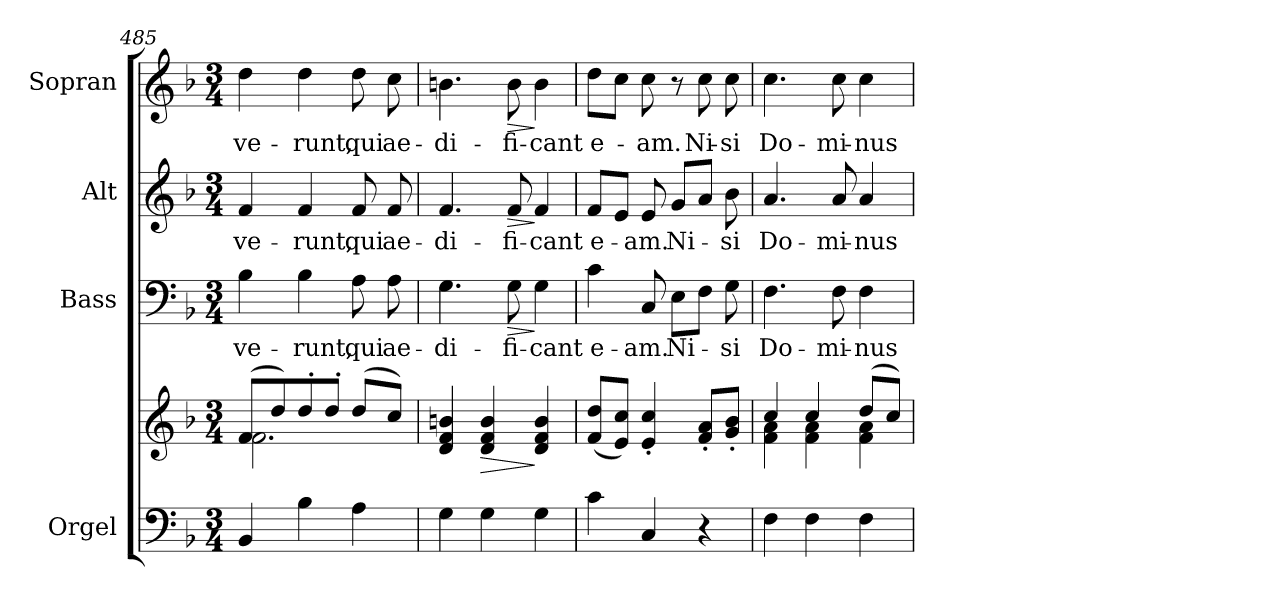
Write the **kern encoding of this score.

**kern	**kern	**dynam	**kern	**text	**dynam	**kern	**text	**dynam	**kern	**text	**dynam
*part4	*part4	*part4	*part3	*part3	*part3	*part2	*part2	*part2	*part1	*part1	*part1
*staff5	*staff4	*staff4/5	*staff3	*staff3	*staff3	*staff2	*staff2	*staff2	*staff1	*staff1	*staff1
*I"Orgel	*	*	*I"Bass	*	*	*I"Alt	*	*	*I"Sopran	*	*
*I'Org.	*	*	*I'B.	*	*	*I'A.	*	*	*I'S.	*	*
*clefF4	*clefG2	*	*clefF4	*	*	*clefG2	*	*	*clefG2	*	*
*k[b-]	*k[b-]	*	*k[b-]	*	*	*k[b-]	*	*	*k[b-]	*	*
*F:	*F:	*	*F:	*	*	*F:	*	*	*F:	*	*
*M3/4	*M3/4	*	*M3/4	*	*	*M3/4	*	*	*M3/4	*	*
=485	=485	=485	=485	=485	=485	=485	=485	=485	=485	=485	=485
*	*^	*	*	*	*	*	*	*	*	*	*
!	!	!	!	!	!LO:LY:b	!	!	!LO:LY:b	!	!	!LO:LY:b	!
4BB-/	(>8f/L	2.f\	.	4B-\	-ve-	.	4f/	-ve-	.	4dd\	-ve-	.
.	8dd/)	.	.	.	.	.	.	.	.	.	.	.
!	!	!	!	!	!LO:LY:b	!	!	!LO:LY:b	!	!	!LO:LY:b	!
4B-\	8dd'</	.	.	4B-\	-runt,	.	4f/	-runt,	.	4dd\	-runt,	.
.	8dd'</J	.	.	.	.	.	.	.	.	.	.	.
!	!	!	!	!	!LO:LY:b	!	!	!LO:LY:b	!	!	!LO:LY:b	!
4A\	(>8dd/L	.	.	8A\	qui	.	8f/	qui	.	8dd\	qui	.
!	!	!	!	!	!LO:LY:b	!	!	!LO:LY:b	!	!	!LO:LY:b	!
.	8cc/J)	.	.	8A\	ae-	.	8f/	ae-	.	8cc\	ae-	.
*	*v	*v	*	*	*	*	*	*	*	*	*	*
!!LO:PB:g=z
=486	=486	=486	=486	=486	=486	=486	=486	=486	=486	=486	=486
!	!	!	!	!LO:LY:b	!	!	!LO:LY:b	!	!	!LO:LY:b	!
4G\	4d/ 4f/ 4bn/	.	4.G\	-di-	.	4.f/	-di-	.	4.bn\	-di-	.
!	!	!LO:HP:b	!	!	!	!	!	!	!	!	!
4G\	4d/ 4f/ 4b/	>	.	.	.	.	.	.	.	.	.
!	!	!	!	!LO:LY:b	!LO:HP:b	!	!LO:LY:b	!LO:HP:b	!	!LO:LY:b	!LO:HP:b
.	.	.	8G\	-fi-	>	8f/	-fi-	>	8b\	-fi-	>
!	!	!	!	!LO:LY:b	!	!	!LO:LY:b	!	!	!LO:LY:b	!
4G\	4d/ 4f/ 4b/	]	4G\	-cant	]	4f/	-cant	]	4b\	-cant	]
=487	=487	=487	=487	=487	=487	=487	=487	=487	=487	=487	=487
!	!	!	!	!LO:LY:b	!	!	!LO:LY:b	!	!	!LO:LY:b	!
4c\	(<8f/ 8dd/L	.	4c\	e-	.	8f/L	e-	.	8dd\L	e-	.
.	8e/ 8cc/J)	.	.	.	.	8e/J	.	.	8cc\J	.	.
!	!	!	!	!LO:LY:b	!	!	!LO:LY:b	!	!	!LO:LY:b	!
4C/	4e/'< 4cc/'<	.	8C/	-am.	.	8e/	-am.	.	8cc\	-am.	.
!	!	!	!	!LO:LY:b	!	!	!LO:LY:b	!	!	!	!
.	.	.	8E\L	Ni-	.	8g/L	Ni-	.	8r	.	.
!	!	!	!	!	!	!	!	!	!	!LO:LY:b	!
4r	8f/'< 8a/'<L	.	8F\J	.	.	8a/J	.	.	8cc\	Ni-	.
!	!	!	!	!LO:LY:b	!	!	!LO:LY:b	!	!	!LO:LY:b	!
.	8g/'< 8b-/'<J	.	8G\	-si	.	8b-\	-si	.	8cc\	-si	.
=488	=488	=488	=488	=488	=488	=488	=488	=488	=488	=488	=488
*	*^	*	*	*	*	*	*	*	*	*	*
!	!	!	!	!	!LO:LY:b	!	!	!LO:LY:b	!	!	!LO:LY:b	!
4F\	4cc/	4f\ 4a\	.	4.F\	Do-	.	4.a/	Do-	.	4.cc\	Do-	.
4F\	4cc/	4f\ 4a\	.	.	.	.	.	.	.	.	.	.
!	!	!	!	!	!LO:LY:b	!	!	!LO:LY:b	!	!	!LO:LY:b	!
.	.	.	.	8F\	-mi-	.	8a/	-mi-	.	8cc\	-mi-	.
!	!	!	!	!	!LO:LY:b	!	!	!LO:LY:b	!	!	!LO:LY:b	!
4F\	(>8dd/L	4f\ 4a\	.	4F\	-nus	.	4a/	-nus	.	4cc\	-nus	.
.	8cc/J)	.	.	.	.	.	.	.	.	.	.	.
*	*v	*v	*	*	*	*	*	*	*	*	*	*
=	=	=	=	=	=	=	=	=	=	=	=
*-	*-	*-	*-	*-	*-	*-	*-	*-	*-	*-	*-
